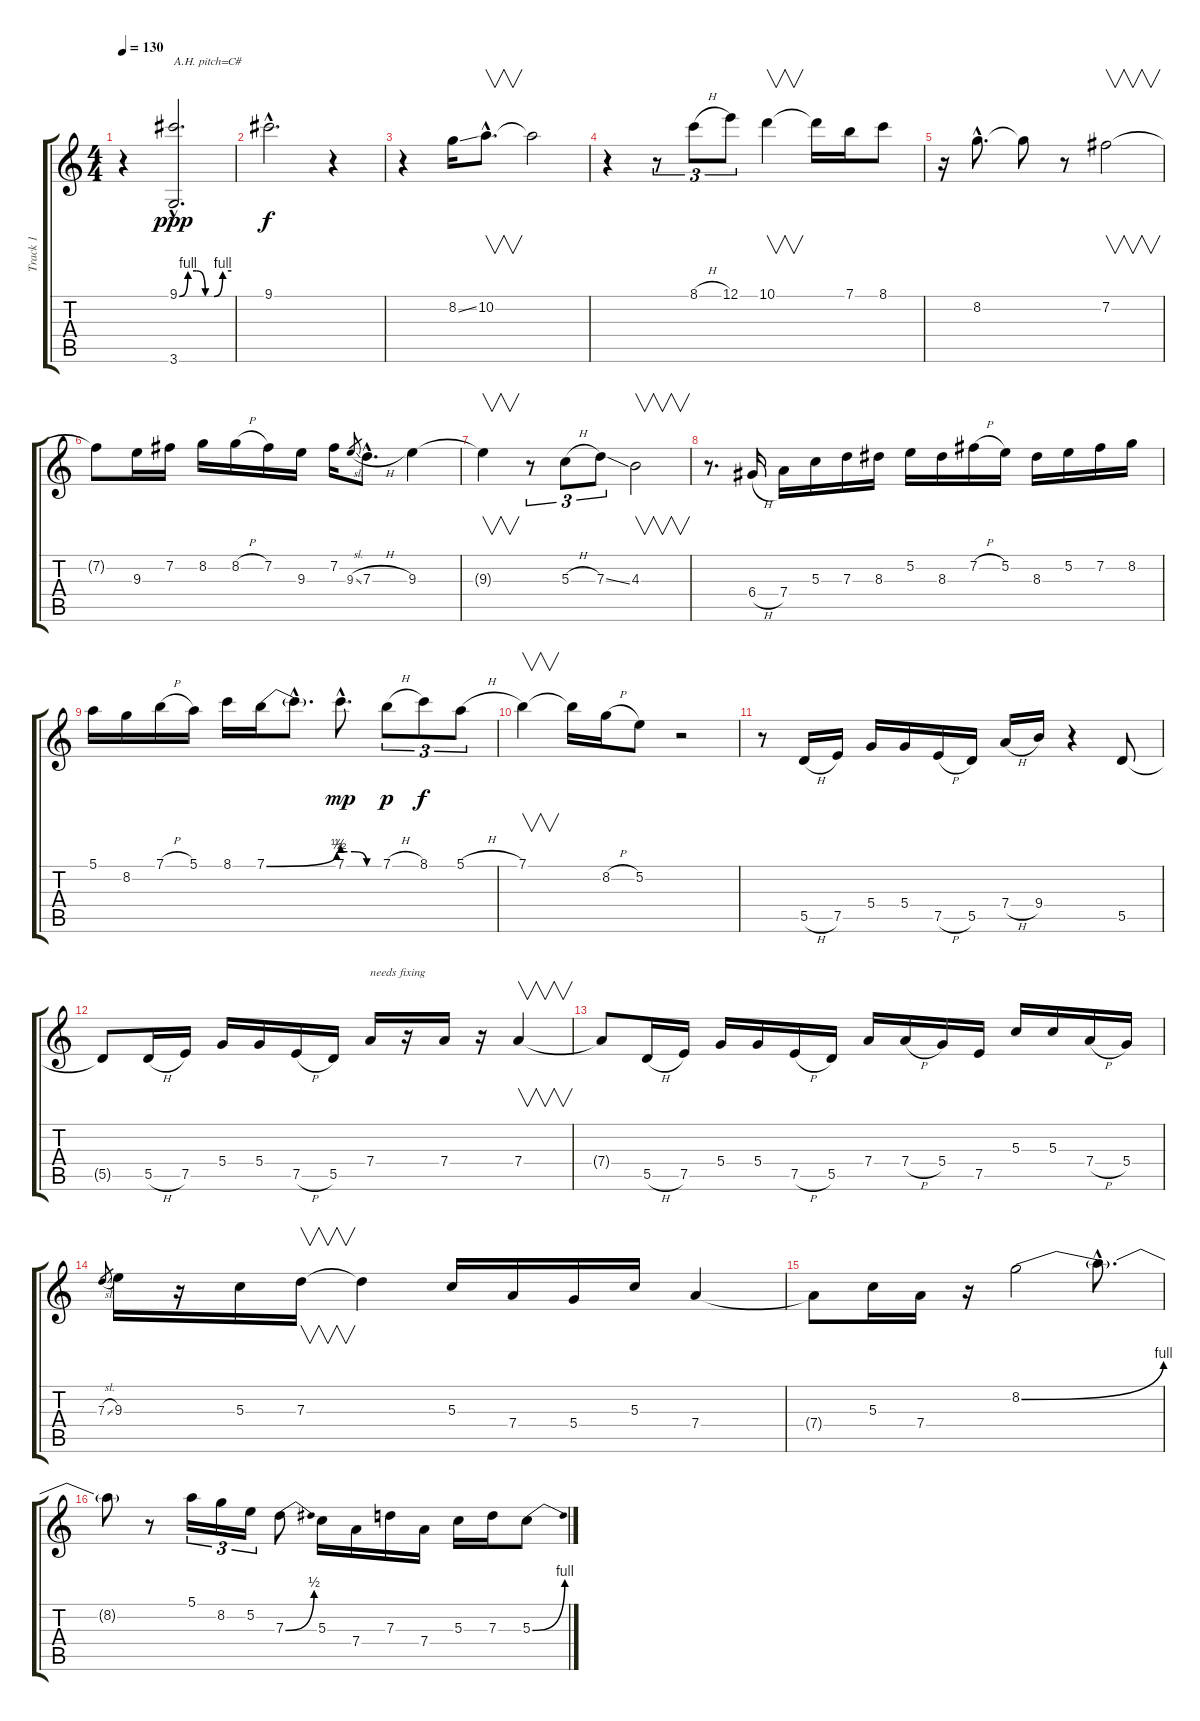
\track ("Track 1" "Track 1") {instrument overdrivenguitar}
\staff {score tabs}
\tuning (E4 B3 G3 D3 A2 E2) {hide}
\ts (4 4)
\tempo 130
\clef g2
\ks c
r.4{dy ppp volume 0 instrument overdrivenguitar} (9.1{be (custom 0 0 10 4 20 4 30 0 40 0 50 4 60 4) hac} 3.6{hac}).2{d txt "A.H. pitch=C#" volume 7} |
9.1{be (hold 0 0 60 0) hac}.2{d dy f} r.4{volume 13} |
r.4 8.2{ss}.16 10.2{hac}.8{v d} 10.2{t}.2 |
r.4 r.8{tu (3 2)} 8.1{h}.8{tu (3 2)} 12.1.8{tu (3 2)} 10.1.4{v} 10.1{t}.16 7.1.16 8.1.8 |
r.16 8.2{hac}.8{d} 8.2{t}.8 r.8 7.2.2{v} |
7.2{t}.8 9.3.16 7.2.16 8.2.16 8.2{h}.16 7.2.16 9.3.16 7.2.16 9.3{sl}.8{gr} 7.3{h hac}.8{d} 9.3.4 |
9.3{t}.4{v} r.8{tu (3 2)} 5.3{h}.8{tu (3 2)} 7.3{ss}.8{tu (3 2)} 4.3.2{v} |
r.8{d} 6.4{h}.16 7.4.16 5.3.16 7.3.16 8.3.16 5.2.16 8.3.16 7.2{h}.16 5.2.16 8.3.16 5.2.16 7.2.16 8.2.16 |
5.1.16 8.2.16 7.1{h}.16 5.1.16 8.1.16 7.1{be (bend 0 0 60 2)}.16 7.1{hac t}.8{d} 7.1{be (custom 0 2 20 2 40 0 60 0) hac}.8{d dy mp} 7.1{h}.8{tu (3 2) dy p} 8.1.8{tu (3 2) dy f} 5.1{h}.8{tu (3 2)} |
7.1.4{v} 7.1{t}.16 8.2{h}.16 5.2.8 r.2 |
r.8 5.5{h}.16 7.5.16 5.4.16 5.4.16 7.5{h}.16 5.5.16 7.4{h}.16 9.4.16 r.4 5.5.8 |
5.5{t}.8 5.5{h}.16 7.5.16 5.4.16 5.4.16 7.5{h}.16 5.5.16 7.4.16{txt "needs fixing"} r.16 7.4.16 r.16 7.4.4{v} |
7.4{t}.8 5.5{h}.16 7.5.16 5.4.16 5.4.16 7.5{h}.16 5.5.16 7.4.16 7.4{h}.16 5.4.16 7.5.16 5.3.16 5.3.16 7.4{h}.16 5.4.16 |
7.3{sl}.8{gr} 9.3.16 r.16 5.3.16 7.3.16{v} 7.3{t}.4 5.3.16 7.4.16 5.4.16 5.3.16 7.4.4 |
7.4{t}.8 5.3.16 7.4.16 r.16 8.2{be (bend 0 0 60 4)}.2 8.2{hac t}.8{d} |
8.2{t}.8 r.8 5.1.16{tu (3 2)} 8.2.16{tu (3 2)} 5.2.16{tu (3 2)} 7.3{be (bend 0 0 60 2)}.8 5.3.16 7.4.16 7.3.16 7.4.16 5.3.16 7.3.16 5.3{be (bend 0 0 60 4)}.8
